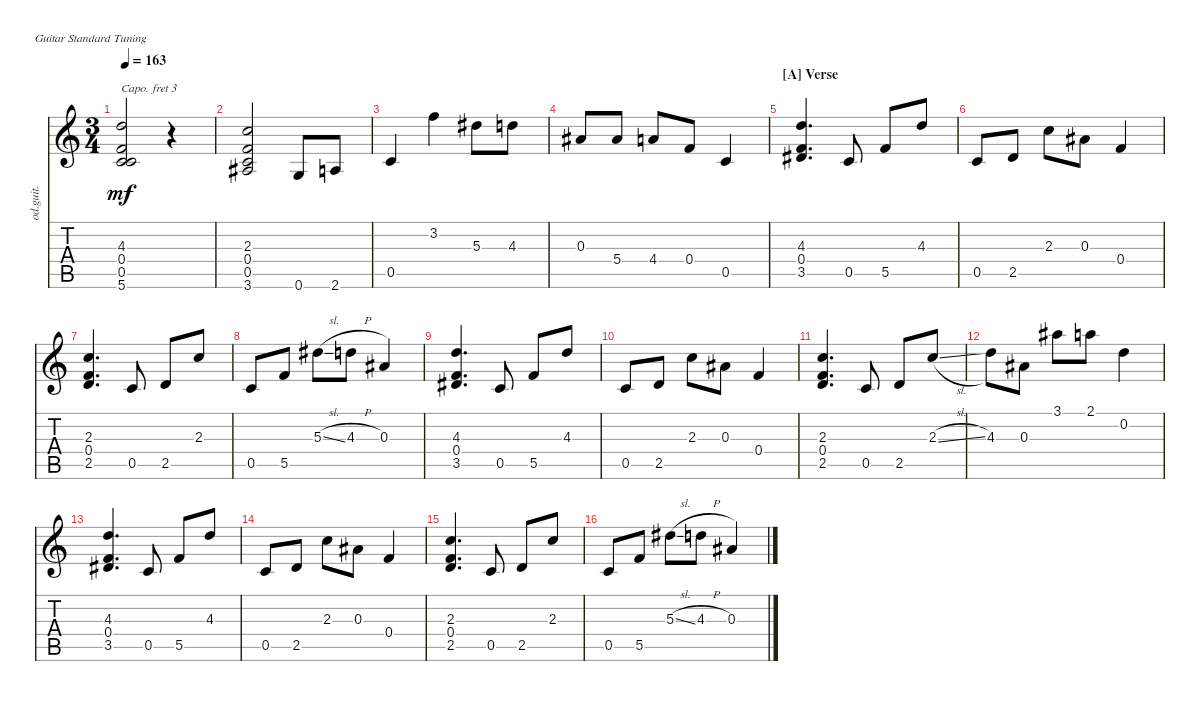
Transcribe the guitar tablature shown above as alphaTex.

\bracketExtendMode nobrackets
\track ("Overdriven Guitar" "od.guit.") {instrument overdrivenguitar}
\staff {score tabs}
\capo 3
\tuning (E4 B3 G3 D3 A2 E2)
\ts (3 4)
\tempo 163
\clef g2
\ks aminor
(5.6 4.3 0.4 0.5).2{dy mf beam Up} r.4{beam Down} |
(3.6{acc #} 2.3 0.5 0.4).2{beam Up} 0.6.8{beam Up} 2.6.8{beam Up} |
0.5.4{beam Up} 3.2.4{beam Down} 5.3{acc #}.8{beam Down} 4.3.8{beam Down} |
0.3{acc #}.8{beam Up} 5.4{acc #}.8{beam Up} 4.4.8{beam Up} 0.4.8{beam Up} 0.5.4{beam Up} |
\section ("A" "Verse")
(3.5{acc #} 4.3 0.4).4{d beam Up} 0.5.8{beam Up} 5.5.8{beam Up} 4.3.8{beam Up} |
0.5.8{beam Up} 2.5.8{beam Up} 2.3.8{beam Down} 0.3{acc #}.8{beam Down} 0.4.4{beam Up} |
(2.5 2.3 0.4).4{d beam Up} 0.5.8{beam Up} 2.5.8{beam Up} 2.3.8{beam Up} |
0.5.8{beam Up} 5.5.8{beam Up} 5.3{sl acc #}.8{beam Down} 4.3{h}.8{beam Down} 0.3{acc #}.4{beam Up} |
(3.5{acc #} 4.3 0.4).4{d beam Up} 0.5.8{beam Up} 5.5.8{beam Up} 4.3.8{beam Up} |
0.5.8{beam Up} 2.5.8{beam Up} 2.3.8{beam Down} 0.3{acc #}.8{beam Down} 0.4.4{beam Up} |
(2.5 2.3 0.4).4{d beam Up} 0.5.8{beam Up} 2.5.8{beam Up} 2.3{sl}.8{beam Up} |
4.3.8{beam Down} 0.3{acc #}.8{beam Down} 3.1{acc #}.8{beam Down} 2.1.8{beam Down} 0.2.4{beam Down} |
(3.5{acc #} 4.3 0.4).4{d beam Up} 0.5.8{beam Up} 5.5.8{beam Up} 4.3.8{beam Up} |
0.5.8{beam Up} 2.5.8{beam Up} 2.3.8{beam Down} 0.3{acc #}.8{beam Down} 0.4.4{beam Up} |
(2.5 2.3 0.4).4{d beam Up} 0.5.8{beam Up} 2.5.8{beam Up} 2.3.8{beam Up} |
0.5.8{beam Up} 5.5.8{beam Up} 5.3{sl acc #}.8{beam Down} 4.3{h}.8{beam Down} 0.3{acc #}.4{beam Up}
